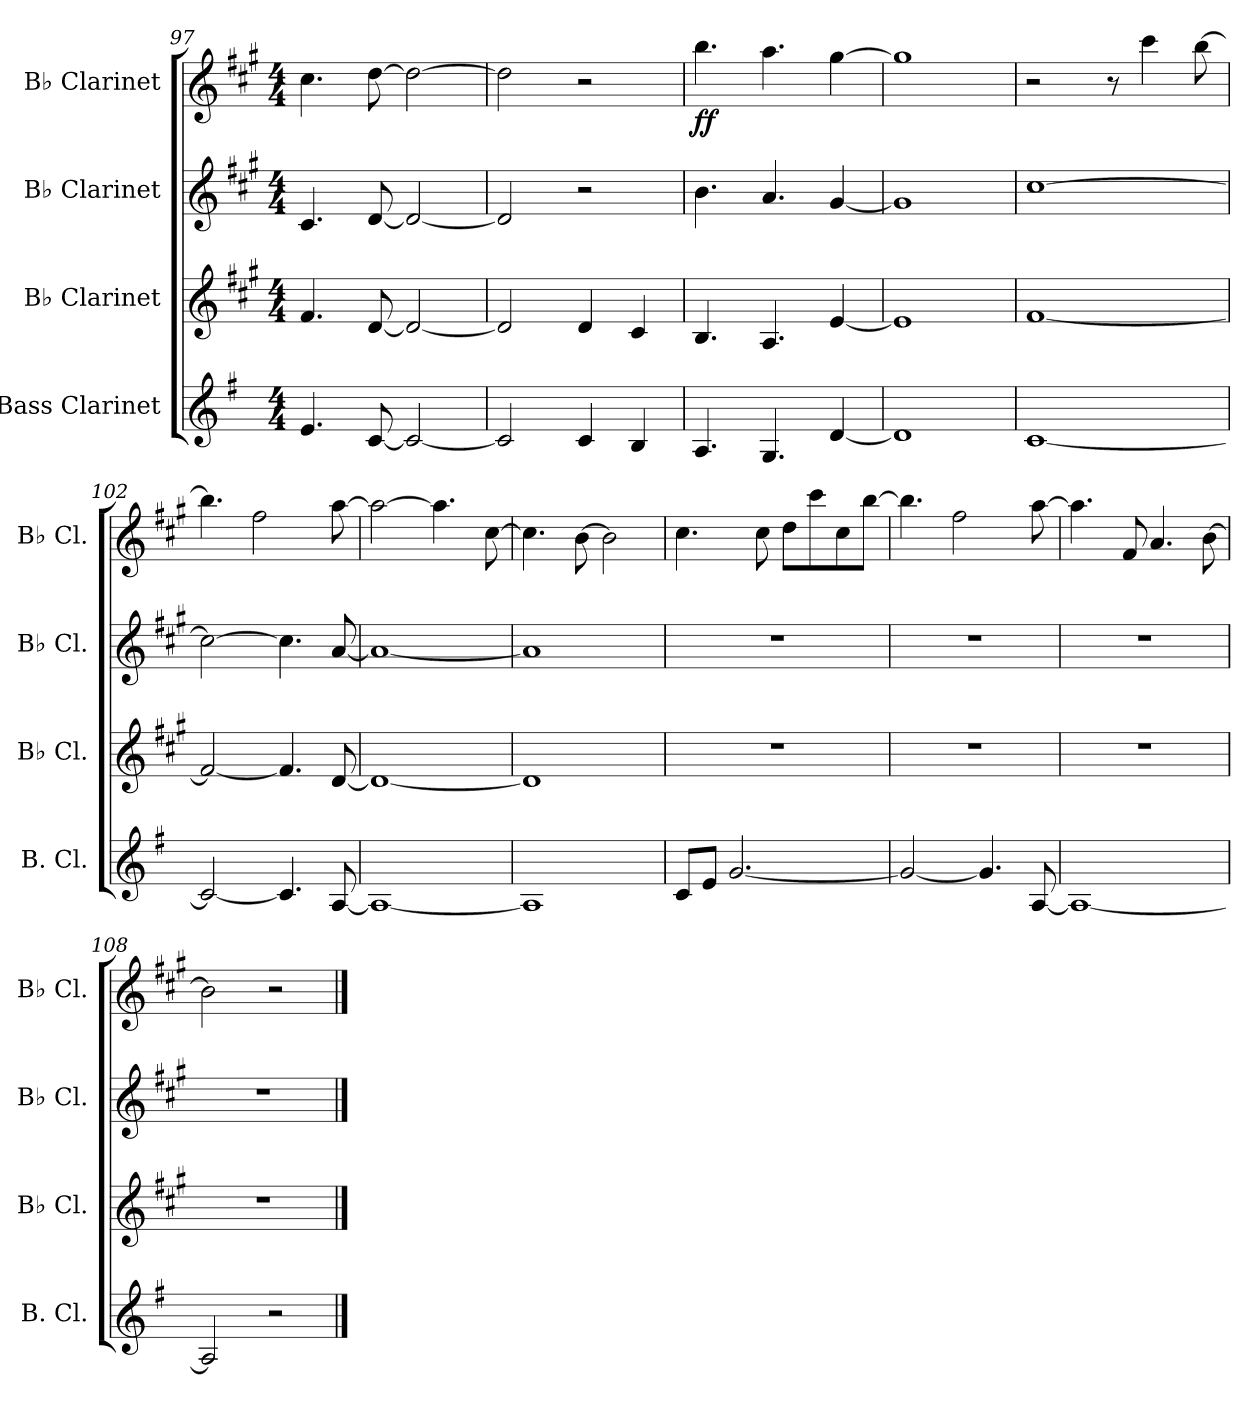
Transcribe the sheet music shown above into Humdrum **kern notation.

**kern	**kern	**kern	**kern	**dynam
*part4	*part3	*part2	*part1	*part1
*staff4	*staff3	*staff2	*staff1	*staff1
*I"Bass Clarinet	*I"B♭ Clarinet	*I"B♭ Clarinet	*I"B♭ Clarinet	*
*I'B. Cl.	*I'B♭ Cl.	*I'B♭ Cl.	*I'B♭ Cl.	*
*clefG2	*clefG2	*clefG2	*clefG2	*
*ITrd8c14	*ITrd1c2	*ITrd1c2	*ITrd1c2	*
*k[f#]	*k[f#]	*k[f#]	*k[f#]	*
*M4/4	*M4/4	*M4/4	*M4/4	*
=97	=97	=97	=97	=97
4.E/	4.e/	4.B/	4.b\	.
[8C/	[8c/	[8c/	[8cc\	.
2C/_	2c/_	2c/_	2cc\_	.
=98	=98	=98	=98	=98
2C/]	2c/]	2c/]	2cc\]	.
4C/	4c/	2r	2r	.
4BB/	4B/	.	.	.
=99	=99	=99	=99	=99
!	!	!	!	!LO:DY:b
4.AA/	4.A/	4.a\	4.aa\	ff
4.GG/	4.G/	4.g/	4.gg\	.
[4D/	[4d/	[4f#/	[4ff#\	.
=100	=100	=100	=100	=100
1D]	1d]	1f#]	1ff#]	.
!!LO:LB:g=z
=101	=101	=101	=101	=101
[1C	[1e	[1b	2r	.
.	.	.	8r	.
.	.	.	4bb\	.
.	.	.	[8aa\	.
=102	=102	=102	=102	=102
2C/_	2e/_	2b\_	4.aa\]	.
.	.	.	2ee\	.
4.C/]	4.e/]	4.b\]	.	.
[8AA/	[8c/	[8g/	[8gg\	.
=103	=103	=103	=103	=103
1AA_	1c_	1g_	2gg\_	.
.	.	.	4.gg\]	.
.	.	.	[8b\	.
=104	=104	=104	=104	=104
1AA]	1c]	1g]	4.b\]	.
.	.	.	[8a\	.
.	.	.	2a\]	.
=105	=105	=105	=105	=105
8C/L	1r	1r	4.b\	.
8E/J	.	.	.	.
[2.G/	.	.	.	.
.	.	.	8b\	.
.	.	.	8cc\L	.
.	.	.	8bb\	.
.	.	.	8b\	.
.	.	.	[8aa\J	.
=106	=106	=106	=106	=106
2G/_	1r	1r	4.aa\]	.
.	.	.	2ee\	.
4.G/]	.	.	.	.
[8AA/	.	.	[8gg\	.
=107	=107	=107	=107	=107
1AA_	1r	1r	4.gg\]	.
.	.	.	8e/	.
.	.	.	4.g/	.
.	.	.	[8a\	.
=108	=108	=108	=108	=108
2AA/]	1r	1r	2a\]	.
2r	.	.	2r	.
==	==	==	==	==
*-	*-	*-	*-	*-
